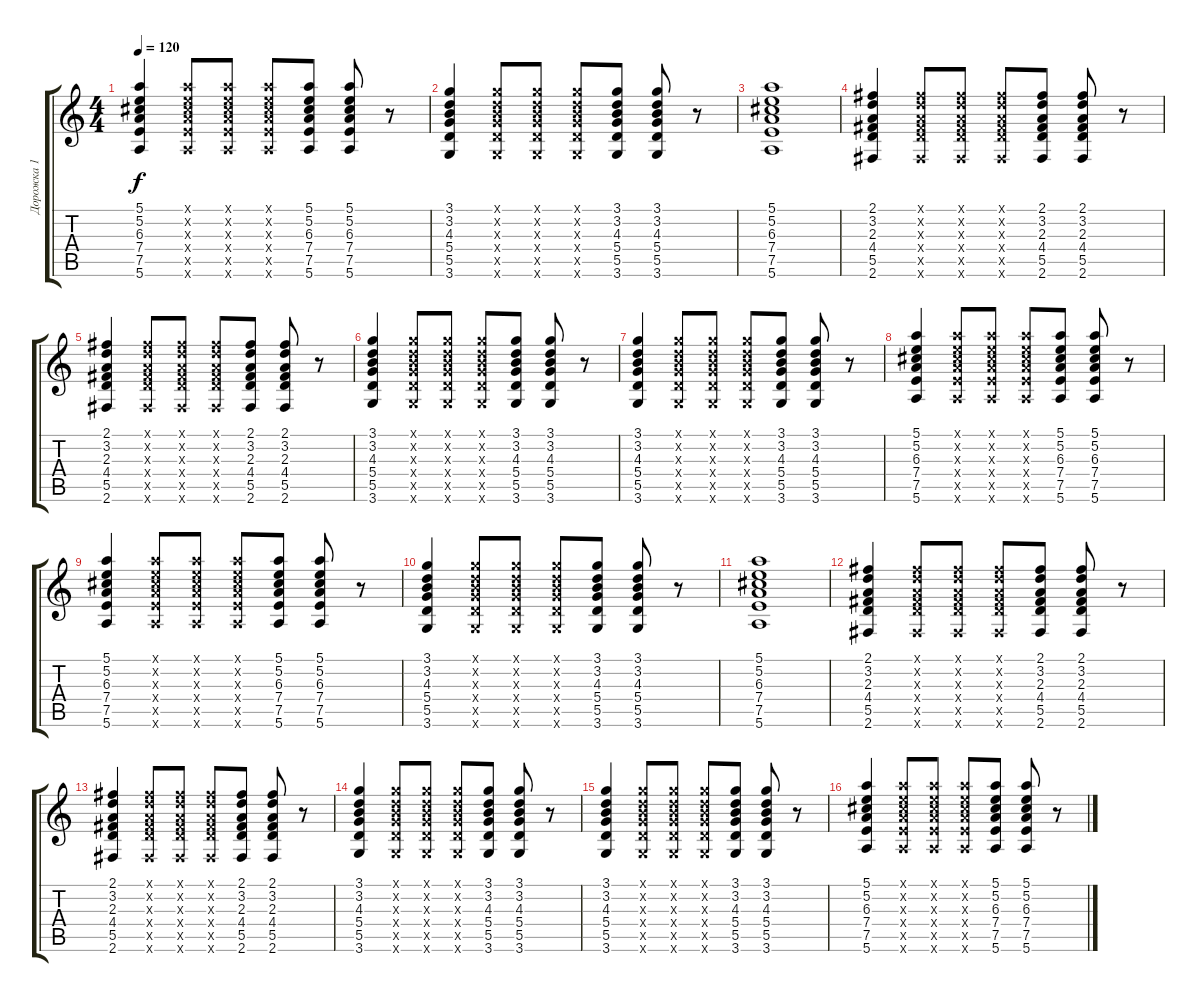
\track ("Дорожка 1" "Дорожка 1") {instrument acousticguitarsteel}
\staff {score tabs}
\tuning (E4 B3 G3 D3 A2 E2) {hide}
\ts (4 4)
\tempo 120
\clef g2
\ks c
(5.1 5.2 6.3 7.4 7.5 5.6).4{dy f} (5.1{x} 5.2{x} 6.3{x} 7.4{x} 7.5{x} 5.6{x}).8 (5.1{x} 5.2{x} 6.3{x} 7.4{x} 7.5{x} 5.6{x}).8 (5.1{x} 5.2{x} 6.3{x} 7.4{x} 7.5{x} 5.6{x}).8 (5.1 5.2 6.3 7.4 7.5 5.6).8 (5.1 5.2 6.3 7.4 7.5 5.6).8 r.8 |
(3.1 3.2 4.3 5.4 5.5 3.6).4 (3.1{x} 3.2{x} 4.3{x} 5.4{x} 5.5{x} 3.6{x}).8 (3.1{x} 3.2{x} 4.3{x} 5.4{x} 5.5{x} 3.6{x}).8 (3.1{x} 3.2{x} 4.3{x} 5.4{x} 5.5{x} 3.6{x}).8 (3.1 3.2 4.3 5.4 5.5 3.6).8 (3.1 3.2 4.3 5.4 5.5 3.6).8 r.8 |
(5.1 5.2 6.3 7.4 7.5 5.6).1 |
(2.1 3.2 2.3 4.4 5.5 2.6).4 (2.1{x} 3.2{x} 2.3{x} 4.4{x} 5.5{x} 2.6{x}).8 (2.1{x} 3.2{x} 2.3{x} 4.4{x} 5.5{x} 2.6{x}).8 (2.1{x} 3.2{x} 2.3{x} 4.4{x} 5.5{x} 2.6{x}).8 (2.1 3.2 2.3 4.4 5.5 2.6).8 (2.1 3.2 2.3 4.4 5.5 2.6).8 r.8 |
(2.1 3.2 2.3 4.4 5.5 2.6).4 (2.1{x} 3.2{x} 2.3{x} 4.4{x} 5.5{x} 2.6{x}).8 (2.1{x} 3.2{x} 2.3{x} 4.4{x} 5.5{x} 2.6{x}).8 (2.1{x} 3.2{x} 2.3{x} 4.4{x} 5.5{x} 2.6{x}).8 (2.1 3.2 2.3 4.4 5.5 2.6).8 (2.1 3.2 2.3 4.4 5.5 2.6).8 r.8 |
(3.1 3.2 4.3 5.4 5.5 3.6).4 (3.1{x} 3.2{x} 4.3{x} 5.4{x} 5.5{x} 3.6{x}).8 (3.1{x} 3.2{x} 4.3{x} 5.4{x} 5.5{x} 3.6{x}).8 (3.1{x} 3.2{x} 4.3{x} 5.4{x} 5.5{x} 3.6{x}).8 (3.1 3.2 4.3 5.4 5.5 3.6).8 (3.1 3.2 4.3 5.4 5.5 3.6).8 r.8 |
(3.1 3.2 4.3 5.4 5.5 3.6).4 (3.1{x} 3.2{x} 4.3{x} 5.4{x} 5.5{x} 3.6{x}).8 (3.1{x} 3.2{x} 4.3{x} 5.4{x} 5.5{x} 3.6{x}).8 (3.1{x} 3.2{x} 4.3{x} 5.4{x} 5.5{x} 3.6{x}).8 (3.1 3.2 4.3 5.4 5.5 3.6).8 (3.1 3.2 4.3 5.4 5.5 3.6).8 r.8 |
(5.1 5.2 6.3 7.4 7.5 5.6).4 (5.1{x} 5.2{x} 6.3{x} 7.4{x} 7.5{x} 5.6{x}).8 (5.1{x} 5.2{x} 6.3{x} 7.4{x} 7.5{x} 5.6{x}).8 (5.1{x} 5.2{x} 6.3{x} 7.4{x} 7.5{x} 5.6{x}).8 (5.1 5.2 6.3 7.4 7.5 5.6).8 (5.1 5.2 6.3 7.4 7.5 5.6).8 r.8 |
(5.1 5.2 6.3 7.4 7.5 5.6).4 (5.1{x} 5.2{x} 6.3{x} 7.4{x} 7.5{x} 5.6{x}).8 (5.1{x} 5.2{x} 6.3{x} 7.4{x} 7.5{x} 5.6{x}).8 (5.1{x} 5.2{x} 6.3{x} 7.4{x} 7.5{x} 5.6{x}).8 (5.1 5.2 6.3 7.4 7.5 5.6).8 (5.1 5.2 6.3 7.4 7.5 5.6).8 r.8 |
(3.1 3.2 4.3 5.4 5.5 3.6).4 (3.1{x} 3.2{x} 4.3{x} 5.4{x} 5.5{x} 3.6{x}).8 (3.1{x} 3.2{x} 4.3{x} 5.4{x} 5.5{x} 3.6{x}).8 (3.1{x} 3.2{x} 4.3{x} 5.4{x} 5.5{x} 3.6{x}).8 (3.1 3.2 4.3 5.4 5.5 3.6).8 (3.1 3.2 4.3 5.4 5.5 3.6).8 r.8 |
(5.1 5.2 6.3 7.4 7.5 5.6).1 |
(2.1 3.2 2.3 4.4 5.5 2.6).4 (2.1{x} 3.2{x} 2.3{x} 4.4{x} 5.5{x} 2.6{x}).8 (2.1{x} 3.2{x} 2.3{x} 4.4{x} 5.5{x} 2.6{x}).8 (2.1{x} 3.2{x} 2.3{x} 4.4{x} 5.5{x} 2.6{x}).8 (2.1 3.2 2.3 4.4 5.5 2.6).8 (2.1 3.2 2.3 4.4 5.5 2.6).8 r.8 |
(2.1 3.2 2.3 4.4 5.5 2.6).4 (2.1{x} 3.2{x} 2.3{x} 4.4{x} 5.5{x} 2.6{x}).8 (2.1{x} 3.2{x} 2.3{x} 4.4{x} 5.5{x} 2.6{x}).8 (2.1{x} 3.2{x} 2.3{x} 4.4{x} 5.5{x} 2.6{x}).8 (2.1 3.2 2.3 4.4 5.5 2.6).8 (2.1 3.2 2.3 4.4 5.5 2.6).8 r.8 |
(3.1 3.2 4.3 5.4 5.5 3.6).4 (3.1{x} 3.2{x} 4.3{x} 5.4{x} 5.5{x} 3.6{x}).8 (3.1{x} 3.2{x} 4.3{x} 5.4{x} 5.5{x} 3.6{x}).8 (3.1{x} 3.2{x} 4.3{x} 5.4{x} 5.5{x} 3.6{x}).8 (3.1 3.2 4.3 5.4 5.5 3.6).8 (3.1 3.2 4.3 5.4 5.5 3.6).8 r.8 |
(3.1 3.2 4.3 5.4 5.5 3.6).4 (3.1{x} 3.2{x} 4.3{x} 5.4{x} 5.5{x} 3.6{x}).8 (3.1{x} 3.2{x} 4.3{x} 5.4{x} 5.5{x} 3.6{x}).8 (3.1{x} 3.2{x} 4.3{x} 5.4{x} 5.5{x} 3.6{x}).8 (3.1 3.2 4.3 5.4 5.5 3.6).8 (3.1 3.2 4.3 5.4 5.5 3.6).8 r.8 |
(5.1 5.2 6.3 7.4 7.5 5.6).4 (5.1{x} 5.2{x} 6.3{x} 7.4{x} 7.5{x} 5.6{x}).8 (5.1{x} 5.2{x} 6.3{x} 7.4{x} 7.5{x} 5.6{x}).8 (5.1{x} 5.2{x} 6.3{x} 7.4{x} 7.5{x} 5.6{x}).8 (5.1 5.2 6.3 7.4 7.5 5.6).8 (5.1 5.2 6.3 7.4 7.5 5.6).8 r.8
